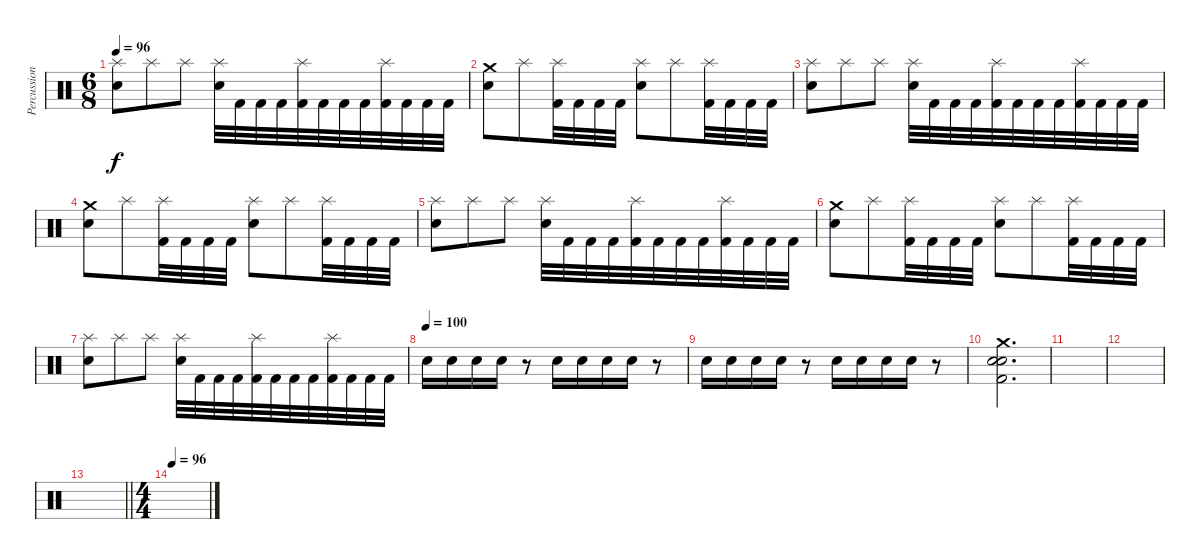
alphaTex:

\track ("Percussion" "Percussion") {instrument percussion}
\staff {score}
\articulation defaults
\ts (6 8)
\tempo 96
\clef neutral
\ks c
("Splash (hit)" "Electric Snare (hit)").8{dy f} "Splash (hit)".8 "Splash (hit)".8 ("Splash (hit)" "Electric Snare (hit)").32 "Kick (hit) 2".32 "Kick (hit) 2".32 "Kick (hit) 2".32 ("Splash (hit)" "Kick (hit) 2").32 "Kick (hit) 2".32 "Kick (hit) 2".32 "Kick (hit) 2".32 ("Splash (hit)" "Kick (hit) 2").32 "Kick (hit) 2".32 "Kick (hit) 2".32 "Kick (hit) 2".32 |
("Crash medium (hit)" "Electric Snare (hit)").8 "Splash (hit)".8 ("Splash (hit)" "Kick (hit) 2").32 "Kick (hit) 2".32 "Kick (hit) 2".32 "Kick (hit) 2".32 ("Splash (hit)" "Electric Snare (hit)").8 "Splash (hit)".8 ("Splash (hit)" "Kick (hit) 2").32 "Kick (hit) 2".32 "Kick (hit) 2".32 "Kick (hit) 2".32 |
("Splash (hit)" "Electric Snare (hit)").8 "Splash (hit)".8 "Splash (hit)".8 ("Splash (hit)" "Electric Snare (hit)").32 "Kick (hit) 2".32 "Kick (hit) 2".32 "Kick (hit) 2".32 ("Splash (hit)" "Kick (hit) 2").32 "Kick (hit) 2".32 "Kick (hit) 2".32 "Kick (hit) 2".32 ("Splash (hit)" "Kick (hit) 2").32 "Kick (hit) 2".32 "Kick (hit) 2".32 "Kick (hit) 2".32 |
("Crash medium (hit)" "Electric Snare (hit)").8 "Splash (hit)".8 ("Splash (hit)" "Kick (hit) 2").32 "Kick (hit) 2".32 "Kick (hit) 2".32 "Kick (hit) 2".32 ("Splash (hit)" "Electric Snare (hit)").8 "Splash (hit)".8 ("Splash (hit)" "Kick (hit) 2").32 "Kick (hit) 2".32 "Kick (hit) 2".32 "Kick (hit) 2".32 |
("Splash (hit)" "Electric Snare (hit)").8 "Splash (hit)".8 "Splash (hit)".8 ("Splash (hit)" "Electric Snare (hit)").32 "Kick (hit) 2".32 "Kick (hit) 2".32 "Kick (hit) 2".32 ("Splash (hit)" "Kick (hit) 2").32 "Kick (hit) 2".32 "Kick (hit) 2".32 "Kick (hit) 2".32 ("Splash (hit)" "Kick (hit) 2").32 "Kick (hit) 2".32 "Kick (hit) 2".32 "Kick (hit) 2".32 |
("Crash medium (hit)" "Electric Snare (hit)").8 "Splash (hit)".8 ("Splash (hit)" "Kick (hit) 2").32 "Kick (hit) 2".32 "Kick (hit) 2".32 "Kick (hit) 2".32 ("Splash (hit)" "Electric Snare (hit)").8 "Splash (hit)".8 ("Splash (hit)" "Kick (hit) 2").32 "Kick (hit) 2".32 "Kick (hit) 2".32 "Kick (hit) 2".32 |
("Splash (hit)" "Electric Snare (hit)").8 "Splash (hit)".8 "Splash (hit)".8 ("Splash (hit)" "Electric Snare (hit)").32 "Kick (hit) 2".32 "Kick (hit) 2".32 "Kick (hit) 2".32 ("Splash (hit)" "Kick (hit) 2").32 "Kick (hit) 2".32 "Kick (hit) 2".32 "Kick (hit) 2".32 ("Splash (hit)" "Kick (hit) 2").32 "Kick (hit) 2".32 "Kick (hit) 2".32 "Kick (hit) 2".32 |
\tempo (100)
"Electric Snare (hit)".16 "Electric Snare (hit)".16 "Electric Snare (hit)".16 "Electric Snare (hit)".16 r.8 "Electric Snare (hit)".16 "Electric Snare (hit)".16 "Electric Snare (hit)".16 "Electric Snare (hit)".16 r.8 |
"Electric Snare (hit)".16 "Electric Snare (hit)".16 "Electric Snare (hit)".16 "Electric Snare (hit)".16 r.8 "Electric Snare (hit)".16 "Electric Snare (hit)".16 "Electric Snare (hit)".16 "Electric Snare (hit)".16 r.8 |
("Crash medium (hit)" "Electric Snare (hit)" "Snare (hit) 2" "Kick (hit) 2").2{d} |
|
|
\barLineRight lightlight
|
\ts (4 4)
\tempo 96
